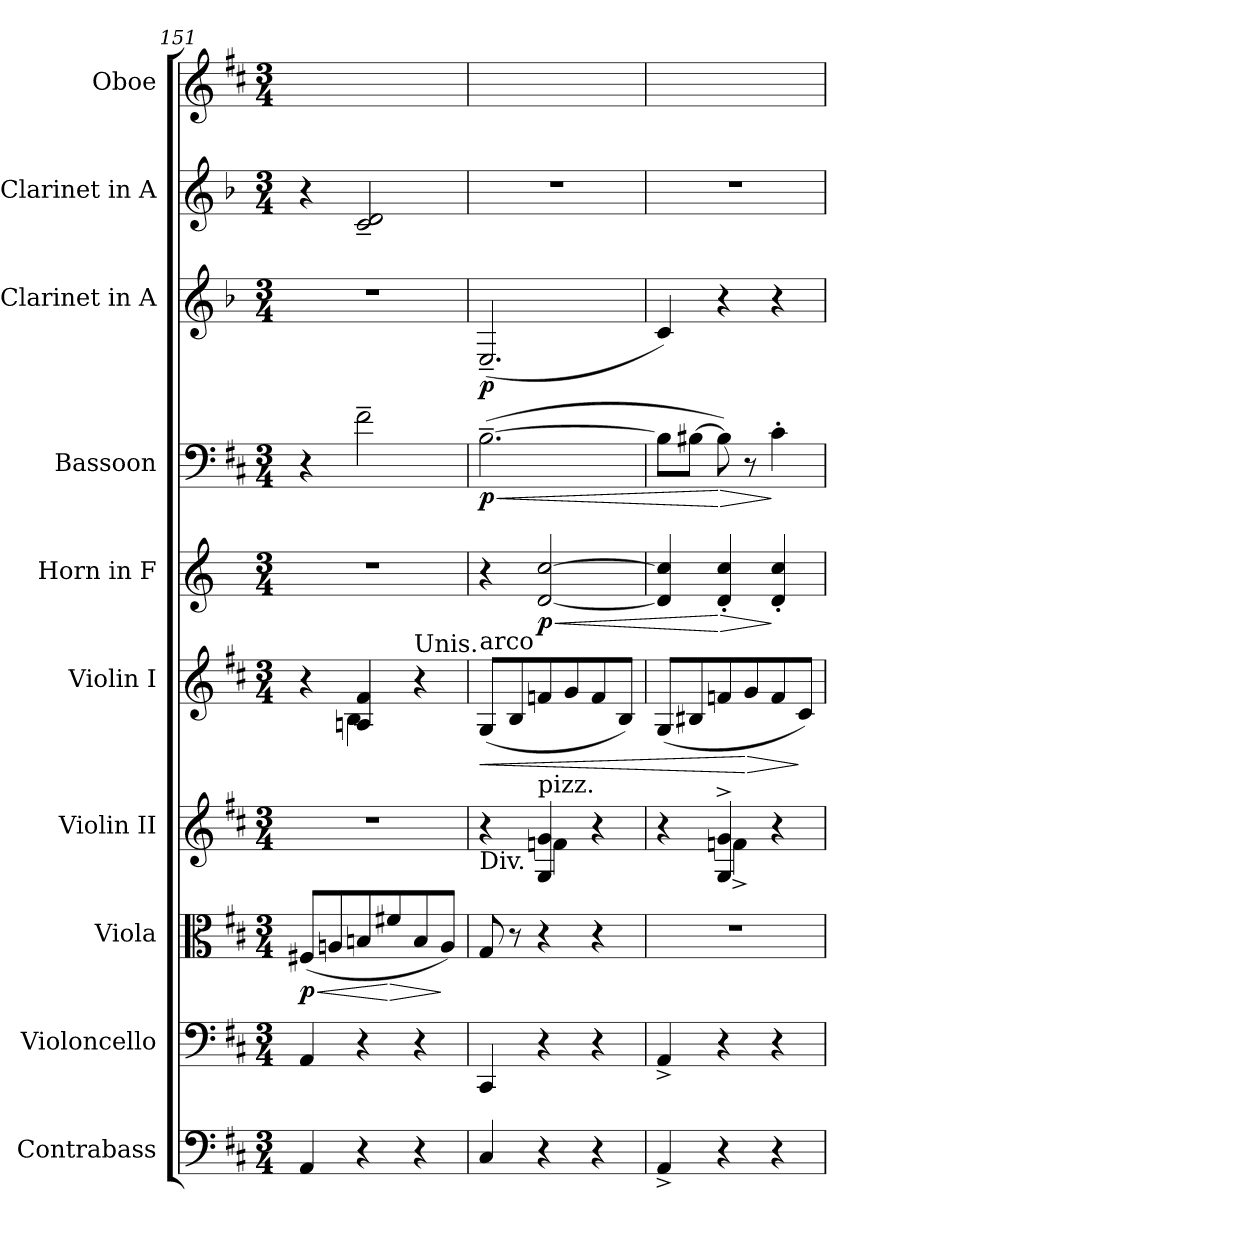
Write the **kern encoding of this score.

**kern	**kern	**kern	**dynam	**kern	**kern	**dynam	**kern	**dynam	**kern	**dynam	**kern	**dynam	**kern	**kern
*part10	*part9	*part8	*part8	*part7	*part6	*part6	*part5	*part5	*part4	*part4	*part3	*part3	*part2	*part1
*staff10	*staff9	*staff8	*staff8	*staff7	*staff6	*staff6	*staff5	*staff5	*staff4	*staff4	*staff3	*staff3	*staff2	*staff1
*I"Contrabass	*I"Violoncello	*I"Viola	*	*I"Violin II	*I"Violin I	*	*I"Horn in F	*	*I"Bassoon	*	*I"Clarinet in A	*	*I"Clarinet in A	*I"Oboe
*I'Cb.	*I'Vc.	*I'Vla.	*	*I'Vln. II	*I'Vln. I	*	*I'Hn.	*	*I'Bsn.	*	*I'Cl.	*	*I'Cl.	*I'Ob.
*clefF4	*clefF4	*clefC3	*	*clefG2	*clefG2	*	*clefG2	*	*clefF4	*	*clefG2	*	*clefG2	*clefG2
*ITrd7c12	*	*	*	*	*	*	*ITrd4c7	*	*	*	*ITrd2c3	*	*ITrd2c3	*
*k[f#c#]	*k[f#c#]	*k[f#c#]	*	*k[f#c#]	*k[f#c#]	*	*	*	*k[f#c#]	*	*k[f#c#]	*	*k[f#c#]	*k[f#c#]
*D:	*D:	*D:	*	*D:	*D:	*	*	*	*D:	*	*D:	*	*D:	*D:
*M3/4	*M3/4	*M3/4	*	*M3/4	*M3/4	*	*M3/4	*	*M3/4	*	*M3/4	*	*M3/4	*M3/4
=151	=151	=151	=151	=151	=151	=151	=151	=151	=151	=151	=151	=151	=151	=151
!	!	!	!LO:HP:b	!	!	!	!	!	!	!	!	!	!	!
*	*	*	*	*	*^	*	*	*	*	*	*	*	*	*
4AAA"	4AA"	(8F#XL	< p	4%3r	4r	4ryy	.	4%3r	.	4r	.	4%3r	.	4r	8ryy
.	.	8An	.	.	.	.	.	.	.	.	.	.	.	.	8ryy
4r	4r	8Bn	.	.	4Ani" 4f#"	4B"	.	.	.	2f#~	.	.	.	2A~> 2B~>	4.ryy
!	!	!	!LO:HP:n=1:b	!	!	!	!	!	!	!	!	!	!	!	!
.	.	8f#X	[ >	.	.	.	.	.	.	.	.	.	.	.	.
!	!	!	!	!	!LO:TX:a:t=Unis.	!	!	!	!	!	!	!	!	!	!
4r	4r	8B	.	.	4r	4ryy	.	.	.	.	.	.	.	.	.
.	.	8AJ)	]	.	.	.	.	.	.	.	.	.	.	.	8ryy
*	*	*	*	*	*v	*v	*	*	*	*	*	*	*	*	*
=152	=152	=152	=152	=152	=152	=152	=152	=152	=152	=152	=152	=152	=152	=152
*	*	*	*	*^	*	*	*	*	*	*	*	*	*	*
!	!	!	!	!	!	!LO:TX:a:t=arco	!	!	!	!	!	!	!	!	!
!	!	!	!	!LO:TX:b:t=Div.	!	!	!	!	!	!	!	!	!	!	!
!	!	!	!	!	!	!	!LO:HP:b	!	!	!	!LO:HP:b	!	!	!	!
4CC#"	4CC#"	8G	.	4r	4ryy	(8GL	<	4r	.	([2.B~	< p	(2.C#~>	p	4%3r	4.ryy
.	.	8r	.	.	.	8B	.	.	.	.	.	.	.	.	.
!	!	!	!	!LO:TX:a:t=pizz.	!	!	!	!	!	!	!	!	!	!	!
!	!	!	!	!	!	!	!	!	!LO:HP:b	!	!	!	!	!	!
4r	4r	4r	.	4G" 4g"	4fn"	8fn	.	[2G [2f	< p	.	.	.	.	.	.
.	.	.	.	.	.	8g	.	.	.	.	.	.	.	.	8ryy
4r	4r	4r	.	4r	4ryy	8f	.	.	.	.	.	.	.	.	4ryy
.	.	.	.	.	.	8BJ)	.	.	.	.	.	.	.	.	.
=153	=153	=153	=153	=153	=153	=153	=153	=153	=153	=153	=153	=153	=153	=153	=153
4AAA^"	4AA^"	4%3r	.	4r	4ryy	(8GL	.	4G] 4f]	.	8BL]	.	4A)	.	4%3r	8ryy
.	.	.	.	.	.	8B#X	.	.	.	[8B#XJ	.	.	.	.	8ryy
!	!	!	!	!	!	!	!	!	!LO:HP:n=1:b	!	!LO:HP:n=1:b	!	!	!	!
4r	4r	.	.	4G^" 4g^"	4fn^"	8fn	.	4G' 4f'	[ >	8B#])	[ >	4r	.	.	4ryy
!	!	!	!	!	!	!	!LO:HP:n=1:b	!	!	!	!	!	!	!	!
.	.	.	.	.	.	8g	[ >	.	.	8r	.	.	.	.	.
4r	4r	.	.	4r	4ryy	8f	.	4G' 4f'	]	4c#'	]	4r	.	.	4ryy
.	.	.	.	.	.	8c#J)	]	.	.	.	.	.	.	.	.
*	*	*	*	*v	*v	*	*	*	*	*	*	*	*	*	*
=	=	=	=	=	=	=	=	=	=	=	=	=	=	=
*-	*-	*-	*-	*-	*-	*-	*-	*-	*-	*-	*-	*-	*-	*-
